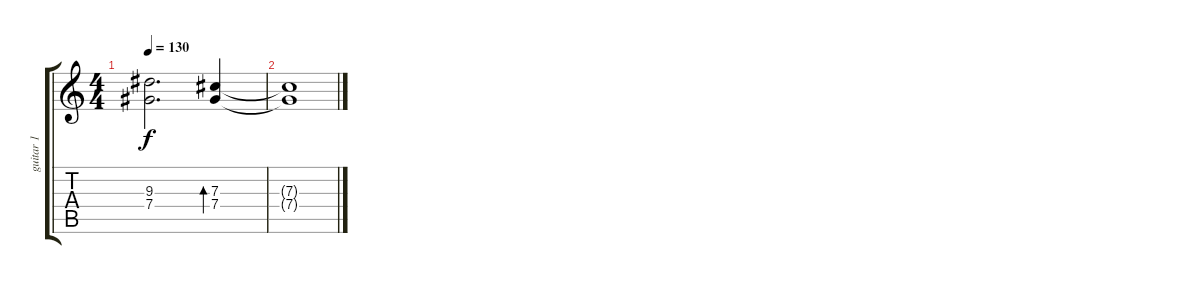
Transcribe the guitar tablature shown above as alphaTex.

\track ("guitar 1" "guitar 1") {instrument electricguitarjazz}
\staff {score tabs}
\tuning (Eb4 Bb3 Gb3 Db3 Ab2 Eb2) {hide}
\ts (4 4)
\tempo 130
\clef g2
\ks c
(9.3 7.4).2{d dy f} (7.3 7.4).4{bd 240} |
(7.3{t} 7.4{t}).1
